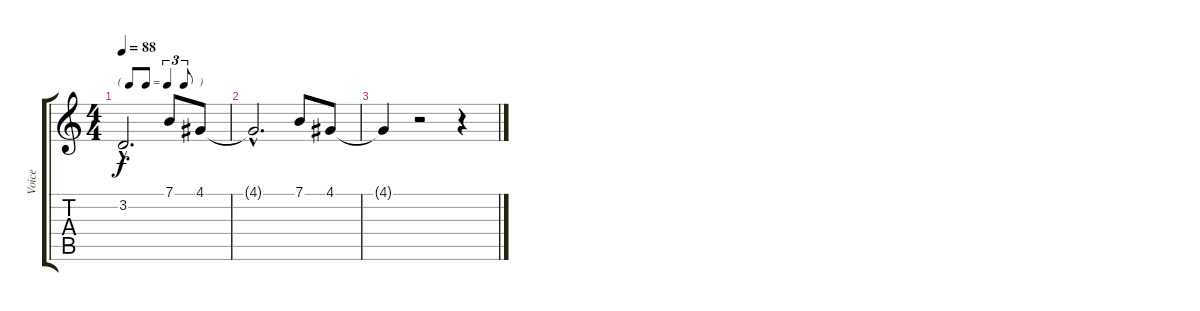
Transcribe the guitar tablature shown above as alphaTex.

\track ("Voice" "Voice") {instrument lead1square}
\staff {score tabs}
\tuning (E4 B3 G3 D3 A2 E2) {hide}
\ts (4 4)
\tf triplet8th
\tempo 88
\clef g2
\ks c
3.2{hac}.2{d dy f} 7.1.8 4.1.8 |
4.1{hac t}.2{d} 7.1.8 4.1.8 |
4.1{t}.4 r.2 r.4
